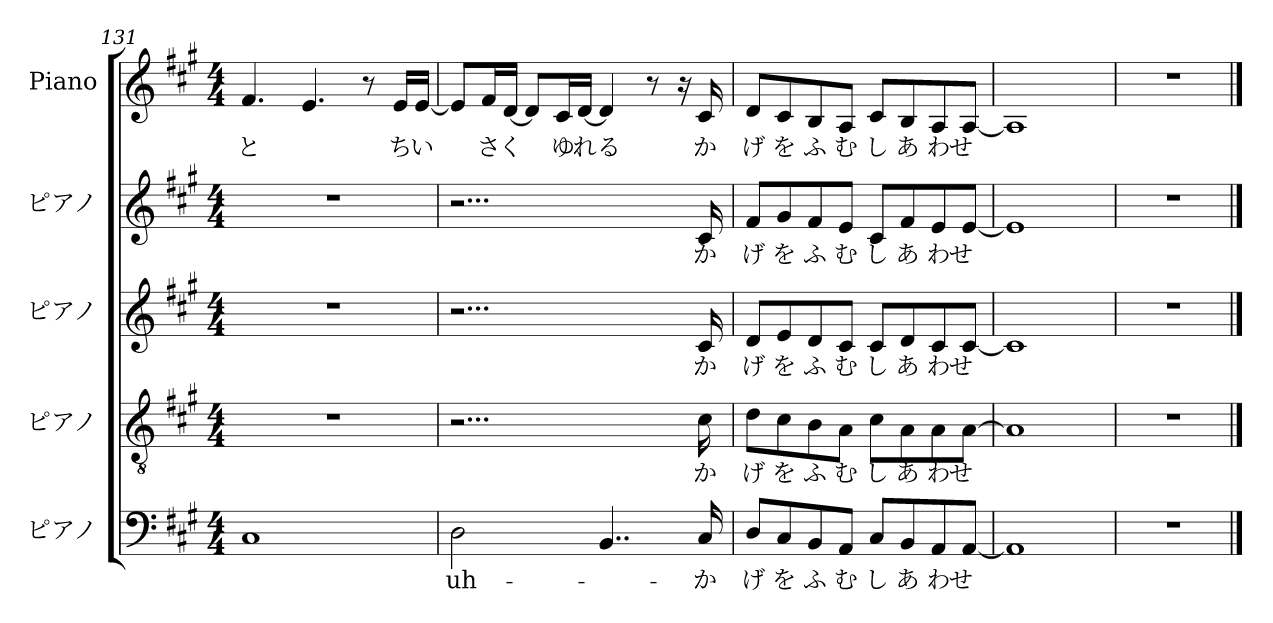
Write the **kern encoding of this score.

**kern	**text	**kern	**text	**kern	**text	**kern	**text	**kern	**text
*part5	*part5	*part4	*part4	*part3	*part3	*part2	*part2	*part1	*part1
*staff5	*staff5	*staff4	*staff4	*staff3	*staff3	*staff2	*staff2	*staff1	*staff1
*I"ピアノ	*	*I"ピアノ	*	*I"ピアノ	*	*I"ピアノ	*	*I"Piano	*
*	*	*	*	*	*	*	*	*I'Pno.	*
*clefF4	*	*clefGv2	*	*clefG2	*	*clefG2	*	*clefG2	*
*k[f#c#g#]	*	*k[f#c#g#]	*	*k[f#c#g#]	*	*k[f#c#g#]	*	*k[f#c#g#]	*
*M4/4	*	*M4/4	*	*M4/4	*	*M4/4	*	*M4/4	*
=131	=131	=131	=131	=131	=131	=131	=131	=131	=131
1C#	.	1r	.	1r	.	1r	.	4.f#	と
.	.	.	.	.	.	.	.	4.e	.
.	.	.	.	.	.	.	.	8r	.
.	.	.	.	.	.	.	.	16eLL	ち
.	.	.	.	.	.	.	.	[16eJJ	い
=132	=132	=132	=132	=132	=132	=132	=132	=132	=132
2D	-uh-	2...r	.	2...r	.	2...r	.	8eL]	.
.	.	.	.	.	.	.	.	16f#L	さ
.	.	.	.	.	.	.	.	[16dJJ	く
.	.	.	.	.	.	.	.	8dL]	.
.	.	.	.	.	.	.	.	16c#L	ゆ
.	.	.	.	.	.	.	.	[16dJJ	れる
4..BB	.	.	.	.	.	.	.	4d]	.
.	.	.	.	.	.	.	.	8r	.
.	.	.	.	.	.	.	.	16r	.
16C#	-か	16c#	か	16c#	か	16c#	か	16c#	か
=133	=133	=133	=133	=133	=133	=133	=133	=133	=133
8DL	げ	8dL	げ	8dL	げ	8f#L	げ	8dL	げ
8C#	を	8c#	を	8e	を	8g#	を	8c#	を
8BB	ふ	8B	ふ	8d	ふ	8f#	ふ	8B	ふ
8AAJ	む	8AJ	む	8c#J	む	8eJ	む	8AJ	む
8C#L	し	8c#L	し	8c#L	し	8c#L	し	8c#L	し
8BB	あ	8A	あ	8d	あ	8f#	あ	8B	あ
8AA	わ	8A	わ	8c#	わ	8e	わ	8A	わ
[8AAJ	せ	[8AJ	せ	[8c#J	せ	[8eJ	せ	[8AJ	せ
=134	=134	=134	=134	=134	=134	=134	=134	=134	=134
1AA]	.	1A]	.	1c#]	.	1e]	.	1A]	.
=135	=135	=135	=135	=135	=135	=135	=135	=135	=135
1r	.	1r	.	1r	.	1r	.	1r	.
==	==	==	==	==	==	==	==	==	==
*-	*-	*-	*-	*-	*-	*-	*-	*-	*-
